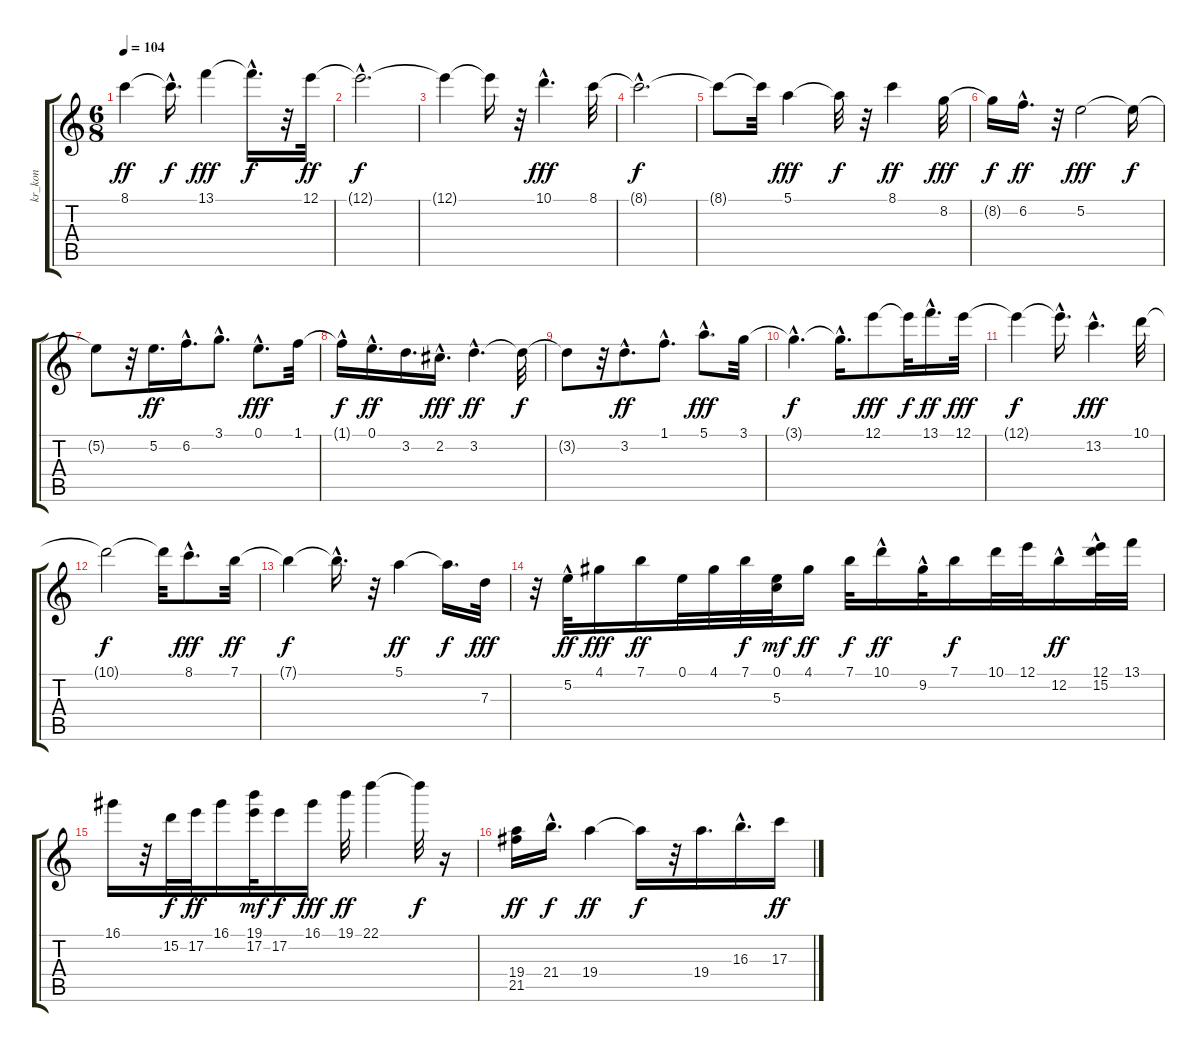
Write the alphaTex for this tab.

\track ("kr_kon" "kr_kon") {instrument distortionguitar}
\staff {score tabs}
\tuning (E4 B3 G3 D3 A2 E2) {hide}
\ts (6 8)
\tempo 104
\clef g2
\ks c
8.1.4{dy ff} 8.1{hac t}.16{d dy f} 13.1.4{dy fff} 13.1{hac t}.16{d dy f} r.32 12.1.32{dy ff} |
12.1{hac t}.2{d dy f} |
12.1{t}.4 12.1{t}.16 r.32 10.1{hac}.4{d dy fff} 8.1.32 |
8.1{hac t}.2{d dy f} |
8.1{t}.8 8.1{t}.32 5.1.4{dy fff} 5.1{t}.32{dy f} r.32 8.1.4{dy ff} 8.2.32{dy fff} |
8.2{t}.16{dy f} 6.2{hac}.16{d dy ff} r.32 5.2.2{dy fff} 5.2{t}.16{dy f} |
5.2{t}.8 r.32 5.2.16{d dy ff} 6.2{hac}.16{d} 3.1{hac}.8{d} 0.1{hac}.8{d dy fff} 1.1.32 |
1.1{hac t}.16{dy f} 0.1{hac}.16{d dy ff} 3.2.16{d} 2.2{hac}.16{d dy fff} 3.2{hac}.4{d dy ff} 3.2{t}.32{dy f} |
3.2{t}.8 r.32 3.2{hac}.8{d dy ff} 1.1{hac}.8{d} 5.1{hac}.8{d dy fff} 3.1.32 |
3.1{hac t}.4{d dy f} 3.1{hac t}.16{d} 12.1.8{dy fff} 12.1{t}.32{dy f} 13.1{hac}.16{d dy ff} 12.1.32{dy fff} |
12.1{t}.4{dy f} 12.1{hac t}.16{d} 13.2{hac}.4{d dy fff} 10.1.32 |
10.1{t}.2{dy f} 10.1{t}.32 8.1{hac}.8{d dy fff} 7.1.32{dy ff} |
7.1{t}.4{dy f} 7.1{hac t}.16{d} r.32 5.1.4{dy ff} 5.1{t}.16{d dy f} 7.3.32{dy fff} |
r.32 5.2{hac}.32{dy ff} 4.1.16{dy fff} 7.1.16{dy ff} 0.1.32 4.1.32 7.1.32{dy f} (0.1 5.3).32{dy mf} 4.1.16{dy ff} 7.1.32{dy f} 10.1{hac}.16{dy ff} 9.2{hac}.32 7.1.16{dy f} 10.1.32 12.1.32 12.2{hac}.16{dy ff} (12.1{hac} 15.2{hac}).32 13.1.32 |
16.1.16 r.32 15.2.32{dy f} 17.2.32{dy ff} 16.1.16 (19.1 17.2).32{dy mf} 17.2.16{dy f} 16.1.16{dy fff} 19.1.32{dy ff} 22.1.4 22.1{t}.32{dy f} r.16 |
(19.4 21.5).16{dy ff} 21.4{hac}.16{d dy f} 19.4.4{dy ff} 19.4{t}.16{dy f} r.32 19.4.16{d} 16.3{hac}.16{d} 17.3.16{dy ff}
